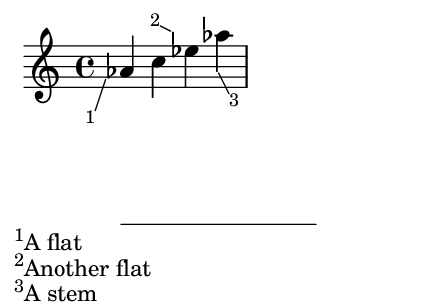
%% Generated by lilypond-book
%% Options: [exampleindent=10.16\mm,indent=0\mm,line-width=160\mm,paper-height=845.047\pt,paper-width=597.508\pt,papersize="a8landscape",quote]
\include "lilypond-book-preamble.ly"


% ****************************************************************
% Start cut-&-pastable-section
% ****************************************************************

#(ly:set-option 'eps-box-padding 3.000000)



\paper {
  #(set-paper-size "a8landscape")
  indent = 0\mm
}

\layout {
  
}




% ****************************************************************
% ly snippet:
% ****************************************************************
\sourcefileline 1461
\book {
  \header { tagline = ##f }
  \relative c'' {
    \footnote #'(-1 . -3) "A flat" Accidental
    aes4 c
    \footnote #'(-1 . 0.5) "Another flat" Accidental
    ees
    \footnote #'(1 . -2) "A stem" Stem
    aes
  }
}


% ****************************************************************
% end ly snippet
% ****************************************************************
